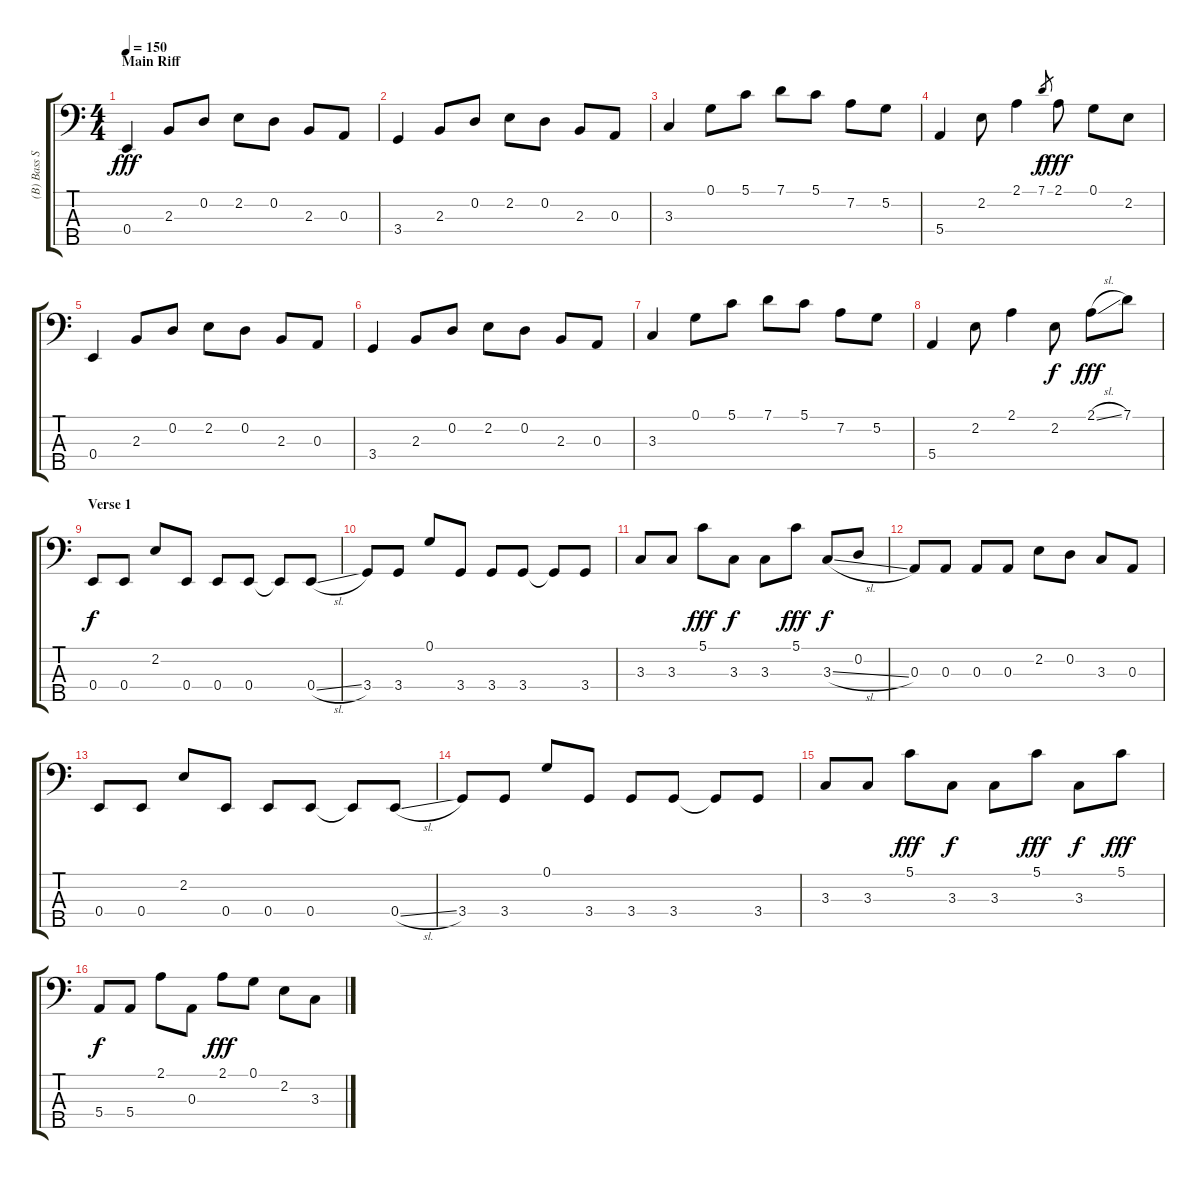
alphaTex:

\track ("(B) Bass Shock !!!" "(B) Bass S") {instrument acousticbass}
\staff {score tabs}
\tuning (G2 D2 A1 E1 A0) {hide}
\ts (4 4)
\section ("" "Main Riff")
\tempo 150
\clef f4
\ks c
0.4.4{dy fff} 2.3.8 0.2.8 2.2.8 0.2.8 2.3.8 0.3.8 |
3.4.4 2.3.8 0.2.8 2.2.8 0.2.8 2.3.8 0.3.8 |
3.3.4 0.1.8 5.1.8 7.1.8 5.1.8 7.2.8 5.2.8 |
5.4.4 2.2.8 2.1.4 7.1.8{gr dy f} 2.1.8{dy fff} 0.1.8 2.2.8 |
0.4.4 2.3.8 0.2.8 2.2.8 0.2.8 2.3.8 0.3.8 |
3.4.4 2.3.8 0.2.8 2.2.8 0.2.8 2.3.8 0.3.8 |
3.3.4 0.1.8 5.1.8 7.1.8 5.1.8 7.2.8 5.2.8 |
5.4.4 2.2.8 2.1.4 2.2.8{dy f} 2.1{sl}.8{dy fff} 7.1.8 |
\section ("" "Verse 1")
0.4.8{dy f} 0.4.8 2.2.8 0.4.8 0.4.8 0.4.8 0.4{t}.8 0.4{sl}.8 |
3.4.8 3.4.8 0.1.8 3.4.8 3.4.8 3.4.8 3.4{t}.8 3.4.8 |
3.3.8 3.3.8 5.1.8{dy fff} 3.3.8{dy f} 3.3.8 5.1.8{dy fff} 3.3{sl}.8{dy f} 0.2.8 |
0.3.8 0.3.8 0.3.8 0.3.8 2.2.8 0.2.8 3.3.8 0.3.8 |
0.4.8 0.4.8 2.2.8 0.4.8 0.4.8 0.4.8 0.4{t}.8 0.4{sl}.8 |
3.4.8 3.4.8 0.1.8 3.4.8 3.4.8 3.4.8 3.4{t}.8 3.4.8 |
3.3.8 3.3.8 5.1.8{dy fff} 3.3.8{dy f} 3.3.8 5.1.8{dy fff} 3.3.8{dy f} 5.1.8{dy fff} |
5.4.8{dy f} 5.4.8 2.1.8 0.3.8 2.1.8{dy fff} 0.1.8 2.2.8 3.3.8
